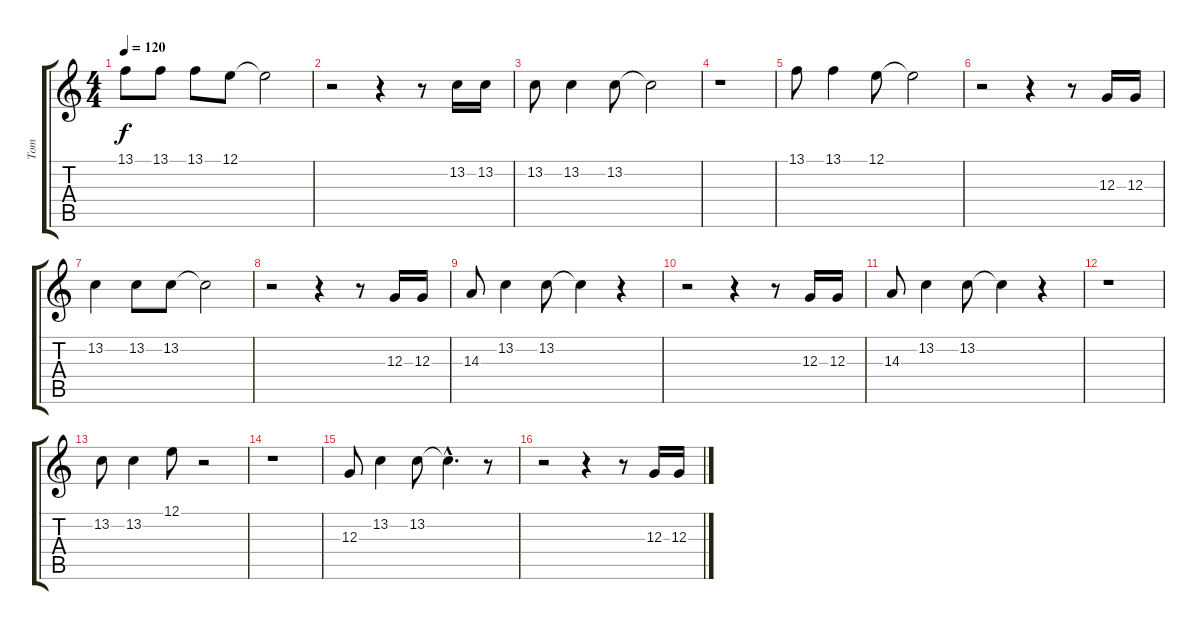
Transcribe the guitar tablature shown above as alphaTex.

\track ("Tom" "Tom") {instrument synthvoice}
\staff {score tabs}
\tuning (E4 B3 G3 D3 A2 E2) {hide}
\ts (4 4)
\tempo 120
\clef g2
\ks c
13.1.8{dy f} 13.1.8 13.1.8 12.1.8 12.1{t}.2 |
r.2 r.4 r.8 13.2.16 13.2.16 |
13.2.8 13.2.4 13.2.8 13.2{t}.2 |
r.1 |
13.1.8 13.1.4 12.1.8 12.1{t}.2 |
r.2 r.4 r.8 12.3.16 12.3.16 |
13.2.4 13.2.8 13.2.8 13.2{t}.2 |
r.2 r.4 r.8 12.3.16 12.3.16 |
14.3.8 13.2.4 13.2.8 13.2{t}.4 r.4 |
r.2 r.4 r.8 12.3.16 12.3.16 |
14.3.8 13.2.4 13.2.8 13.2{t}.4 r.4 |
r.1 |
13.2.8 13.2.4 12.1.8 r.2 |
r.1 |
12.3.8 13.2.4 13.2.8 13.2{hac t}.4{d} r.8 |
r.2 r.4 r.8 12.3.16 12.3.16
